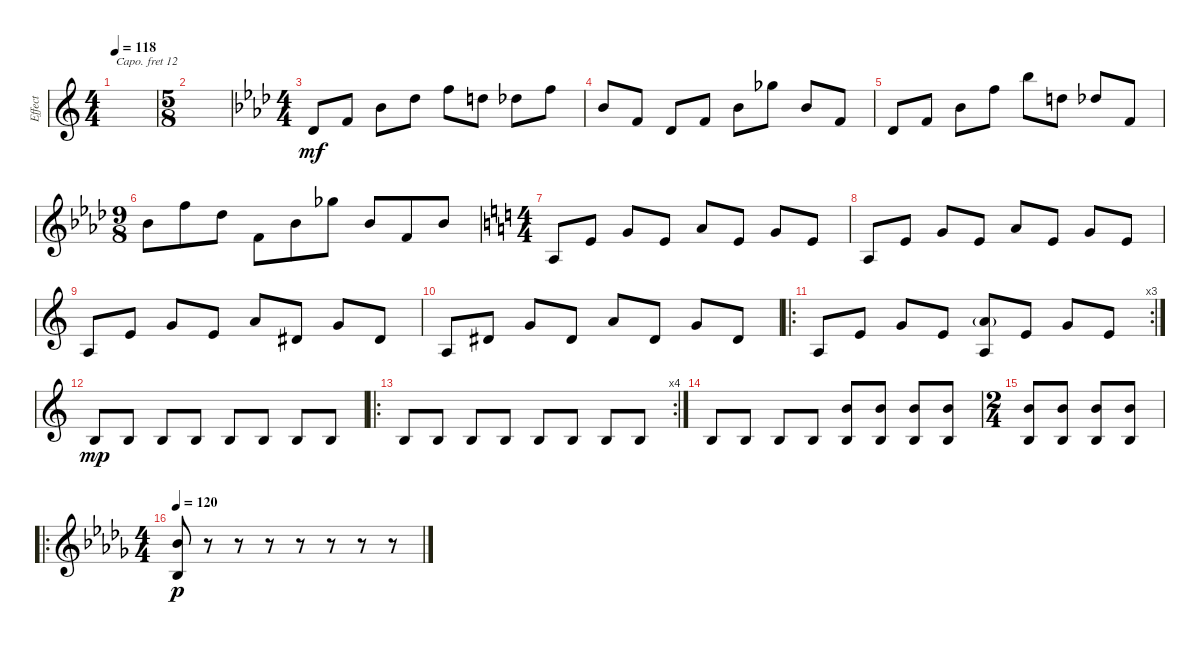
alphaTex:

\track ("Effect" "Effect") {instrument orchestralharp}
\staff {score}
\capo 12
\tuning (E4 B3 G3 D3 A2 E2) {hide}
\ts (4 4)
\tempo 118
\clef g2
\ks c
|
\ts (5 8)
|
\ts (4 4)
\ks fminor
4.5.8{dy mf} 3.4.8 3.3.8 6.3.8 6.2.8 3.2.8 2.2.8 6.2.8 |
3.3.8 3.4.8 4.5.8 3.4.8 3.3.8 7.2.8 3.3.8 3.4.8 |
4.5.8 3.4.8 3.3.8 6.2.8 6.1.8 3.2.8 2.2.8 3.4.8 |
\ts (9 8)
3.3.8 6.2.8 6.3.8 3.4.8 3.3.8 7.2.8 3.3.8 3.4.8 3.3.8 |
\ts (4 4)
\ks c
5.6.8 2.4.8 5.4.8 2.4.8 7.4.8 2.4.8 5.4.8 2.4.8 |
5.6.8 2.4.8 5.4.8 2.4.8 7.4.8 2.4.8 5.4.8 2.4.8 |
5.6.8 2.4.8 5.4.8 2.4.8 7.4.8 1.4.8 5.4.8 1.4.8 |
5.6.8 1.4.8 5.4.8 1.4.8 7.4.8 1.4.8 5.4.8 1.4.8 |
\ro
\rc 3
5.6.8 2.4.8 5.4.8 2.4.8 (7.4{g} 5.6).8 2.4.8 5.4.8 2.4.8 |
2.5.8{dy mp} 2.5.8 2.5.8 2.5.8 2.5.8 2.5.8 2.5.8 2.5.8 |
\ro
\rc 4
2.5.8 2.5.8 2.5.8 2.5.8 2.5.8 2.5.8 2.5.8 2.5.8 |
2.5.8 2.5.8 2.5.8 2.5.8 (4.3 2.5).8 (4.3 2.5).8 (4.3 2.5).8 (4.3 2.5).8 |
\ts (2 4)
(4.3 2.5).8 (4.3 2.5).8 (4.3 2.5).8 (4.3 2.5).8 |
\ro
\ts (4 4)
\tempo 120
\ks bbminor
(3.3 1.5).8{dy p} r.8 r.8 r.8 r.8 r.8 r.8 r.8
